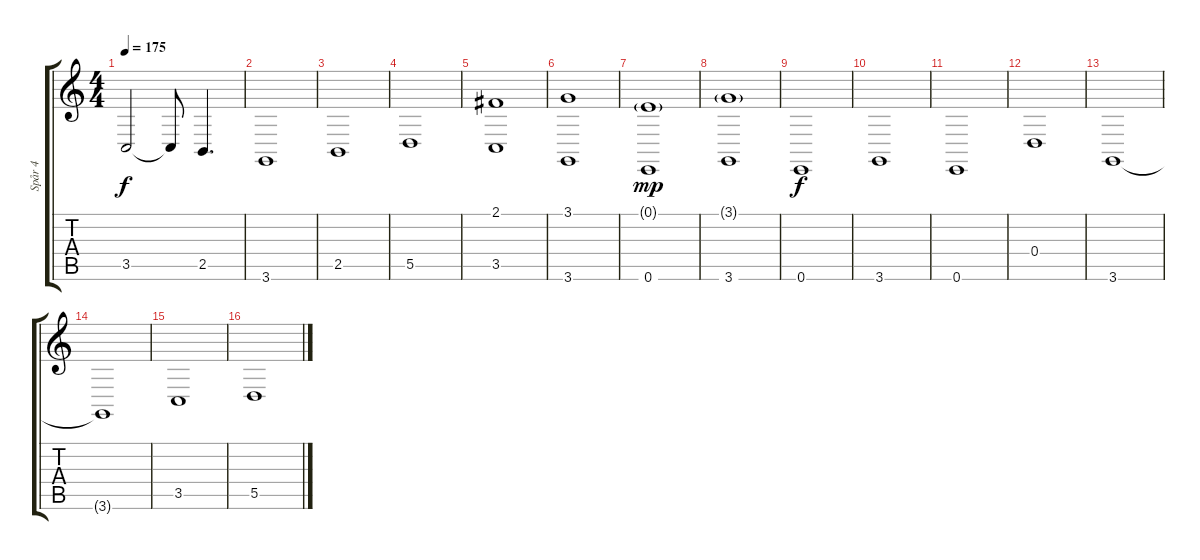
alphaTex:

\track ("Spår 4" "Spår 4") {instrument stringensemble2}
\staff {score tabs}
\tuning (E4 B3 G3 D3 A2 E2) {hide}
\ts (4 4)
\tempo 175
\clef g2
\ks c
3.5.2{dy f} 3.5{t}.8 2.5.4{d} |
3.6.1 |
2.5.1 |
5.5.1 |
(2.1 3.5).1 |
(3.1 3.6).1 |
(0.1{g} 0.6).1{dy mp} |
(3.1{g} 3.6).1 |
0.6.1{dy f} |
3.6.1 |
0.6.1 |
0.4.1 |
3.6.1{volume 12} |
3.6{t}.1 |
3.5.1 |
5.5.1
